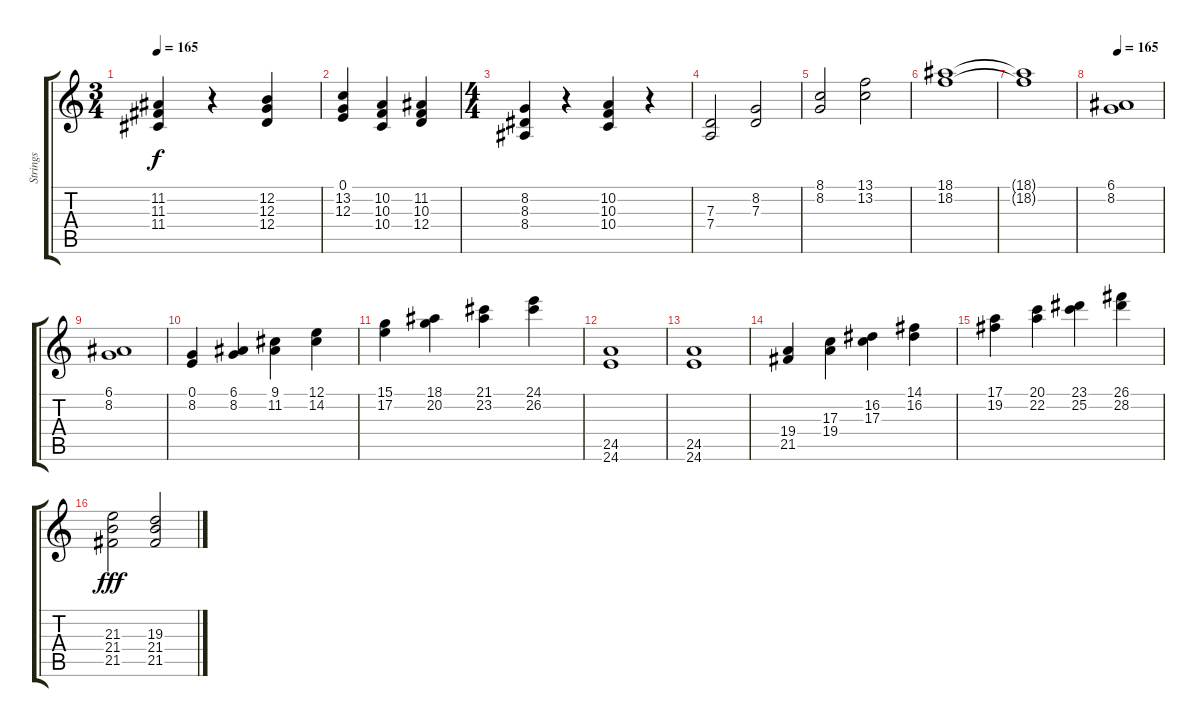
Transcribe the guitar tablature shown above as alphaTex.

\track ("Strings" "Strings") {instrument stringensemble1}
\staff {score tabs}
\tuning (E4 B3 G3 D3 A2 E2) {hide}
\ts (3 4)
\tempo 165
\clef g2
\ks c
(11.2 11.3 11.4).4{dy f balance 5} r.4 (12.2 12.3 12.4).4 |
(0.1 13.2 12.3).4 (10.2 10.3 10.4).4 (11.2 10.3 12.4).4 |
\ts (4 4)
(8.2 8.3 8.4).4 r.4 (10.2 10.3 10.4).4 r.4 |
(7.3 7.4).2 (8.2 7.3).2 |
(8.1 8.2).2 (13.1 13.2).2 |
(18.1 18.2).1 |
(18.1{t} 18.2{t}).1 |
\tempo 165
(6.1 8.2).1 |
(6.1 8.2).1 |
(0.1 8.2).4 (6.1 8.2).4 (9.1 11.2).4 (12.1 14.2).4 |
(15.1 17.2).4 (18.1 20.2).4 (21.1 23.2).4 (24.1 26.2).4 |
(24.5 24.6).1 |
(24.5 24.6).1 |
(19.4 21.5).4 (17.3 19.4).4 (16.2 17.3).4 (14.1 16.2).4 |
(17.1 19.2).4 (20.1 22.2).4 (23.1 25.2).4 (26.1 28.2).4 |
(21.3 21.4 21.5).2{dy fff} (19.3 21.4 21.5).2
